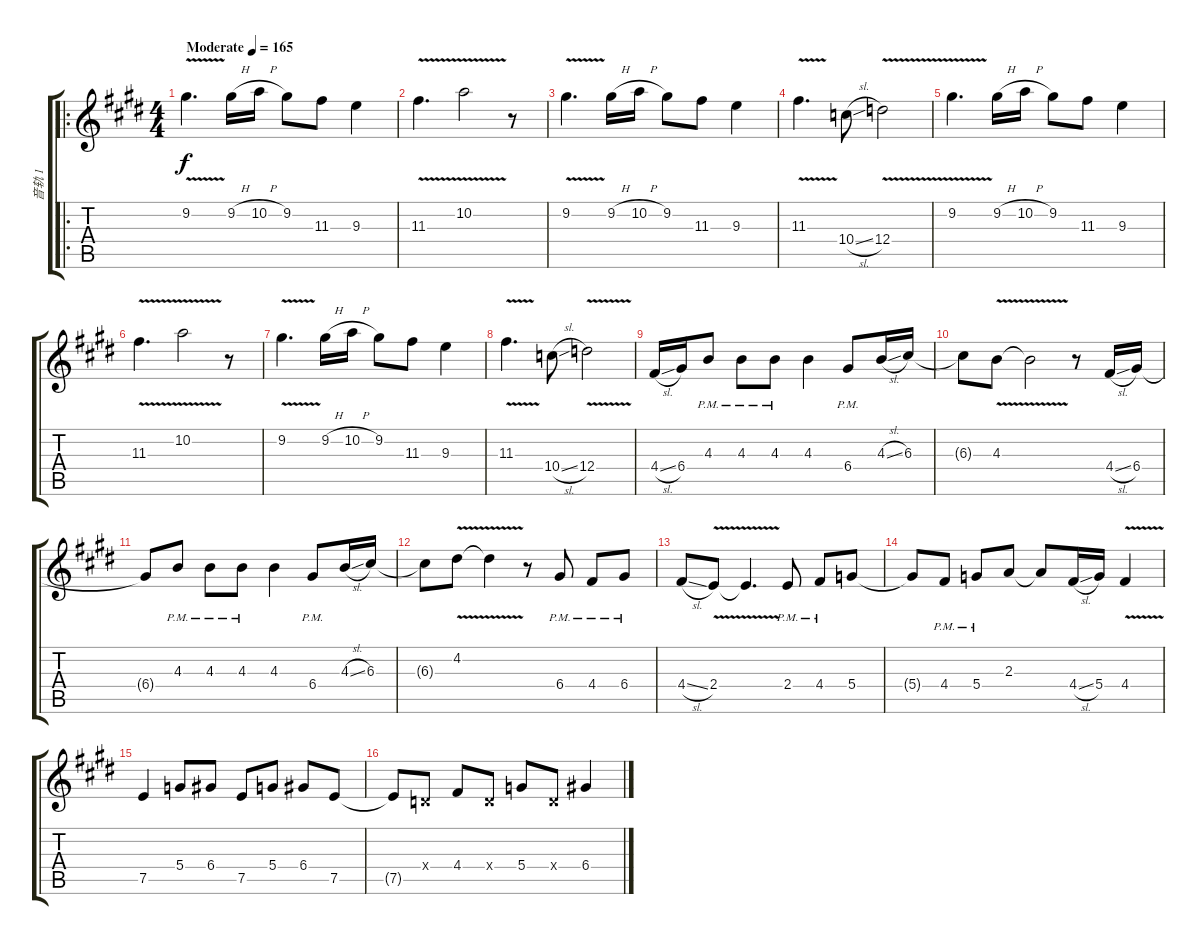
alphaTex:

\track ("音轨 1" "音轨 1") {instrument distortionguitar}
\staff {score tabs}
\tuning (E4 B3 G3 D3 A2 E2) {hide}
\ro
\ts (4 4)
\tempo (165 "Moderate")
\clef g2
\ks e
9.2{v}.4{d dy f instrument distortionguitar} 9.2{h}.16 10.2{h}.16 9.2.8 11.3.8 9.3.4 |
11.3{v}.4{d} 10.2{v}.2 r.8 |
9.2{v}.4{d} 9.2{h}.16 10.2{h}.16 9.2.8 11.3.8 9.3.4 |
11.3{v}.4{d} 10.4{sl}.8 12.4{v}.2 |
9.2{v}.4{d} 9.2{h}.16 10.2{h}.16 9.2.8 11.3.8 9.3.4 |
11.3{v}.4{d} 10.2{v}.2 r.8 |
9.2{v}.4{d} 9.2{h}.16 10.2{h}.16 9.2.8 11.3.8 9.3.4 |
11.3{v}.4{d} 10.4{sl}.8 12.4{v}.2 |
4.4{sl}.16 6.4.16 4.3{pm}.8 4.3{pm}.8 4.3{pm}.8 4.3.4 6.4{pm}.8 4.3{sl}.16 6.3.16 |
6.3{t}.8 4.3{v}.8 4.3{t}.2 r.8 4.4{sl}.16 6.4.16 |
6.4{t}.8 4.3{pm}.8 4.3{pm}.8 4.3{pm}.8 4.3.4 6.4{pm}.8 4.3{sl}.16 6.3.16 |
6.3{t}.8 4.2{v}.8 4.2{t}.4 r.8 6.4{pm}.8 4.4{pm}.8 6.4{pm}.8 |
4.4{sl}.8 2.4{v}.8 2.4{t}.4{d} 2.4{pm}.8 4.4{pm}.8 5.4.8 |
5.4{t}.8 4.4{pm}.8 5.4{pm}.8 2.3.8 2.3{t}.8 4.4{sl}.16 5.4.16 4.4{v}.4 |
7.5.4 5.4.8 6.4.8 7.5.8 5.4.8 6.4.8 7.5.8 |
7.5{t}.8 0.4{x}.8 4.4.8 0.4{x}.8 5.4.8 0.4{x}.8 6.4.4
